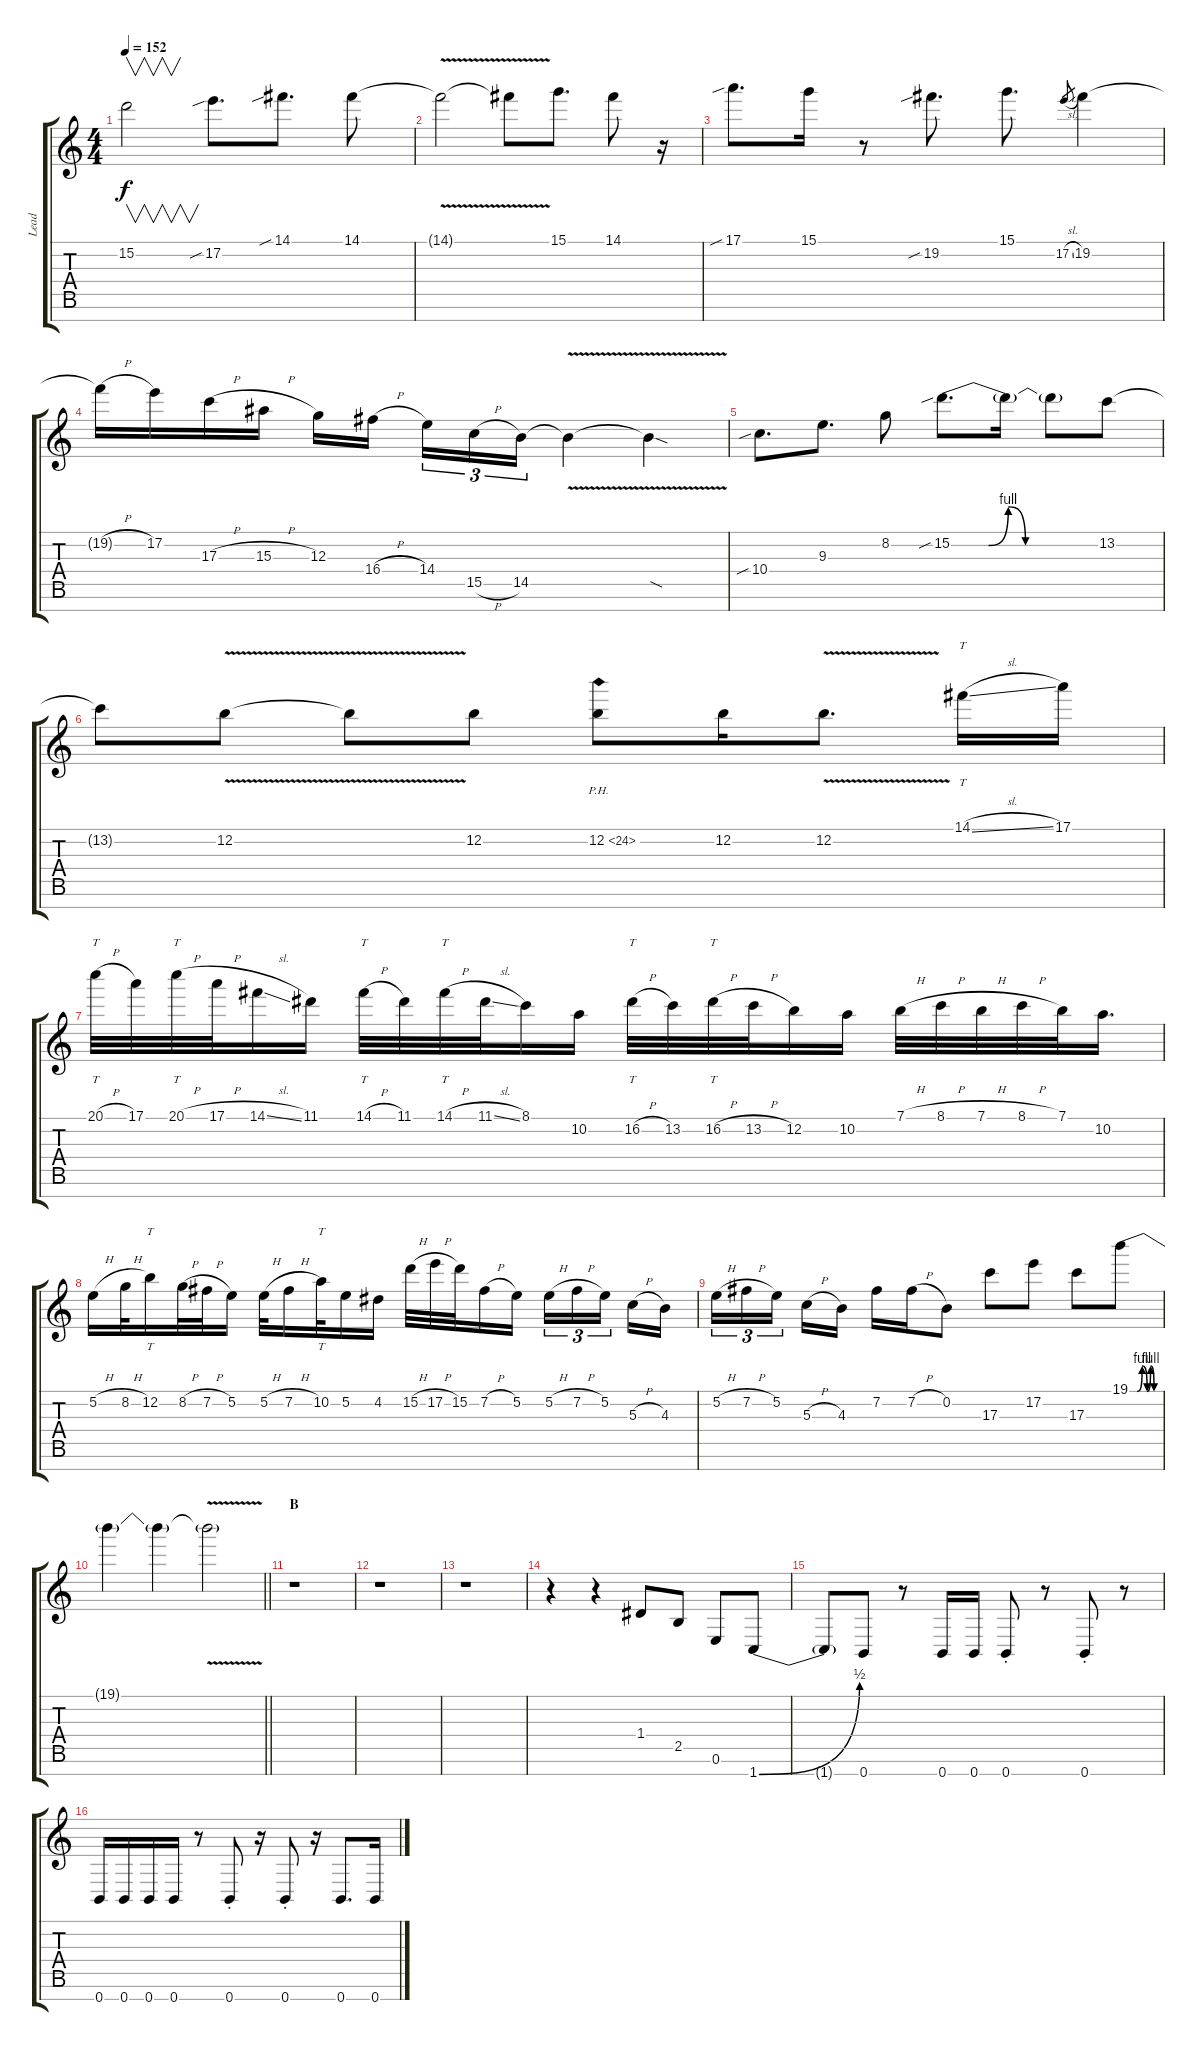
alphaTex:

\track ("Lead" "Lead") {instrument distortionguitar}
\staff {score tabs}
\tuning (E4 B3 G3 D3 A2 E2 B1) {hide}
\ts (4 4)
\tempo 152
\clef g2
\ks c
15.2{t}.2{v dy f} 17.2{sib}.8{d} 14.1{sib}.8{d} 14.1.8 |
14.1{v t}.2 14.1{t}.8 15.1.8{d} 14.1.8 r.16 |
17.1{sib}.8{d} 15.1.16 r.8 19.2{sib}.8{d} 15.1.8{d} 17.2{sl}.8{gr} 19.2.4 |
19.2{h t}.16 17.2.16 17.3{h}.16 15.3{h}.16 12.3.16 16.4{h}.16{beam splitsecondary} 14.4.16{tu (3 2)} 15.5{h}.16{tu (3 2)} 14.5.16{tu (3 2)} 14.5{v t}.4 14.5{sod t}.4 |
10.4{sib}.8{d} 9.3.8{d} 8.2.8 15.2{be (custom 0 0 15 0 23 4 30 0 60 0) sib}.8{d} 15.2{t}.16 15.2{t}.8 13.2.8 |
13.2{t}.8 12.2{v}.8 12.2{t}.8 12.2.8 12.2{ph 12}.8 12.2.16 12.2{v}.8{d} 14.1{sl}.16{tt} 17.1.16 |
20.1{h}.32{tt} 17.1.32 20.1{h}.32{tt} 17.1{h}.32 14.1{sl}.16 11.1.16 14.1{h}.32{tt} 11.1.32 14.1{h}.32{tt} 11.1{sl}.32 8.1.16 10.2.16 16.2{h}.32{tt} 13.2.32 16.2{h}.32{tt} 13.2{h}.32 12.2.16 10.2.16 7.1{h}.32 8.1{h}.32 7.1{h}.32 8.1{h}.32 7.1.32 10.2.16{d} |
5.2{h}.16 8.2{h}.32 12.2.16{tt} 8.2{h}.32 7.2{h}.32 5.2.16 5.2{h}.32 7.2{h}.16 10.2.32{tt} 5.2.16 4.2.16 15.2{h}.32 17.2{h}.32 15.2.32 7.2{h}.16 5.2.16 5.2{h}.16{tu (3 2)} 7.2{h}.16{tu (3 2)} 5.2.16{tu (3 2) beam splitsecondary} 5.3{h}.16 4.3.16 |
5.2{h}.16{tu (3 2)} 7.2{h}.16{tu (3 2)} 5.2.16{tu (3 2) beam splitsecondary} 5.3{h}.16 4.3.16 7.2.16 7.2{h}.16 0.2.8 17.3.8 17.2.8 17.3.8 19.1{be (custom 0 0 15 0 25 4 35 0 42 4 49 0 60 0)}.8 |
\barLineRight lightlight
19.1{t}.4 19.1{t}.4 19.1{v t}.2 |
\section ("" "B")
r.1 |
r.1 |
r.1 |
r.4{balance 3} r.4 1.4.8 2.5.8 0.6.8 1.7{be (bend 0 0 60 2)}.8 |
1.7{t}.8 0.7.8 r.8 0.7.16 0.7.16 0.7{st}.8 r.8 0.7{st}.8 r.8 |
0.7.16 0.7.16 0.7.16 0.7.16 r.8 0.7{st}.8 r.16 0.7{st}.8 r.16 0.7.8{d} 0.7.16
